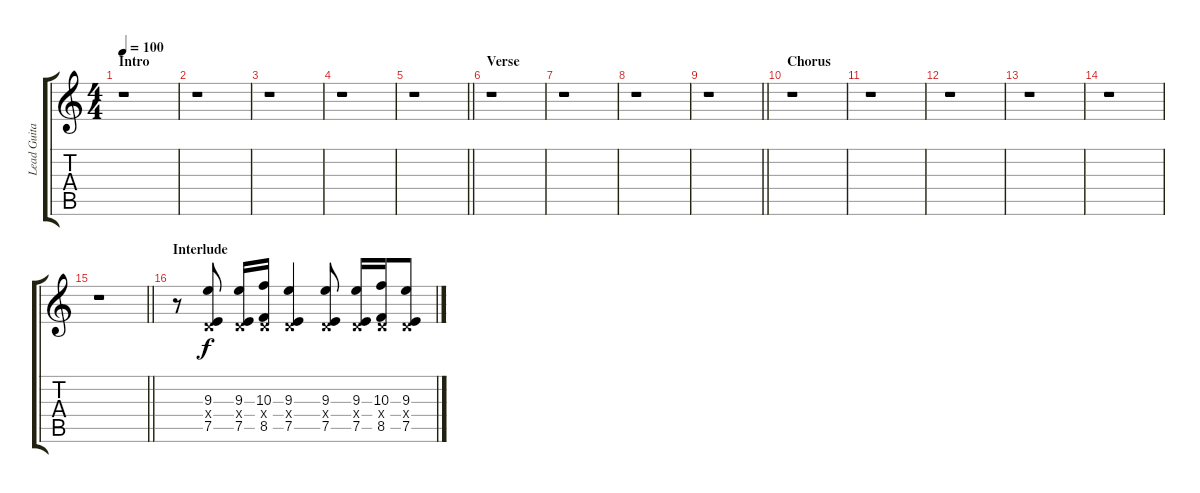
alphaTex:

\track ("Lead Guitar" "Lead Guita") {instrument distortionguitar}
\staff {score tabs}
\tuning (E4 B3 G3 D3 A2 E2) {hide}
\ts (4 4)
\section ("" "Intro")
\tempo 100
\clef g2
\ks c
r.1{dy f instrument distortionguitar} |
r.1 |
r.1 |
r.1 |
\barLineRight lightlight
r.1 |
\section ("" "Verse")
r.1 |
r.1 |
r.1 |
\barLineRight lightlight
r.1 |
\section ("" "Chorus")
r.1 |
r.1 |
r.1 |
r.1 |
r.1 |
\barLineRight lightlight
r.1 |
\section ("" "Interlude")
r.8 (9.3 0.4{x} 7.5).8 (9.3 0.4{x} 7.5).16 (10.3 0.4{x} 8.5).16 (9.3 0.4{x} 7.5).4 (9.3 0.4{x} 7.5).8 (9.3 0.4{x} 7.5).16 (10.3 0.4{x} 8.5).16 (9.3 0.4{x} 7.5).8
